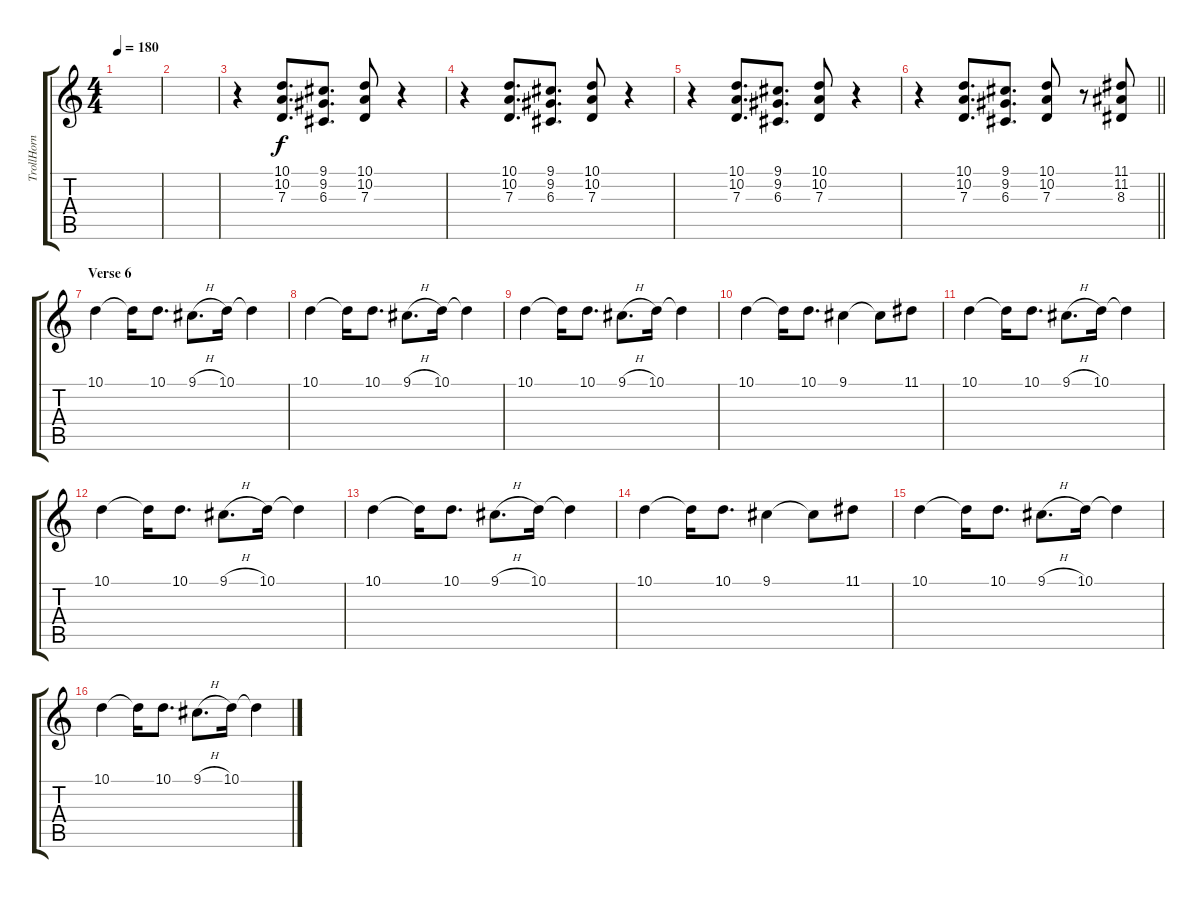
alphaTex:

\track ("TrollHorn" "TrollHorn") {instrument stringensemble1}
\staff {score tabs}
\tuning (E4 B3 G3 D3 A2 E2) {hide}
\ts (4 4)
\tempo 180
\clef g2
\ks c
|
|
r.4{instrument orchestrahit} (10.1 10.2 7.3).8{d} (9.1 9.2 6.3).8{d} (10.1 10.2 7.3).8 r.4 |
r.4 (10.1 10.2 7.3).8{d} (9.1 9.2 6.3).8{d} (10.1 10.2 7.3).8 r.4 |
r.4 (10.1 10.2 7.3).8{d} (9.1 9.2 6.3).8{d} (10.1 10.2 7.3).8 r.4 |
\barLineRight lightlight
r.4 (10.1 10.2 7.3).8{d} (9.1 9.2 6.3).8{d} (10.1 10.2 7.3).8 r.8 (11.1 11.2 8.3).8 |
\section ("" "Verse 6")
10.1.4{instrument synthstrings2} 10.1{t}.16 10.1.8{d} 9.1{h}.8{d} 10.1.16 10.1{t}.4 |
10.1.4 10.1{t}.16 10.1.8{d} 9.1{h}.8{d} 10.1.16 10.1{t}.4 |
10.1.4 10.1{t}.16 10.1.8{d} 9.1{h}.8{d} 10.1.16 10.1{t}.4 |
10.1.4 10.1{t}.16 10.1.8{d} 9.1.4 9.1{t}.8 11.1.8 |
10.1.4 10.1{t}.16 10.1.8{d} 9.1{h}.8{d} 10.1.16 10.1{t}.4 |
10.1.4 10.1{t}.16 10.1.8{d} 9.1{h}.8{d} 10.1.16 10.1{t}.4 |
10.1.4 10.1{t}.16 10.1.8{d} 9.1{h}.8{d} 10.1.16 10.1{t}.4 |
10.1.4 10.1{t}.16 10.1.8{d} 9.1.4 9.1{t}.8 11.1.8 |
10.1.4 10.1{t}.16 10.1.8{d} 9.1{h}.8{d} 10.1.16 10.1{t}.4 |
10.1.4 10.1{t}.16 10.1.8{d} 9.1{h}.8{d} 10.1.16 10.1{t}.4
